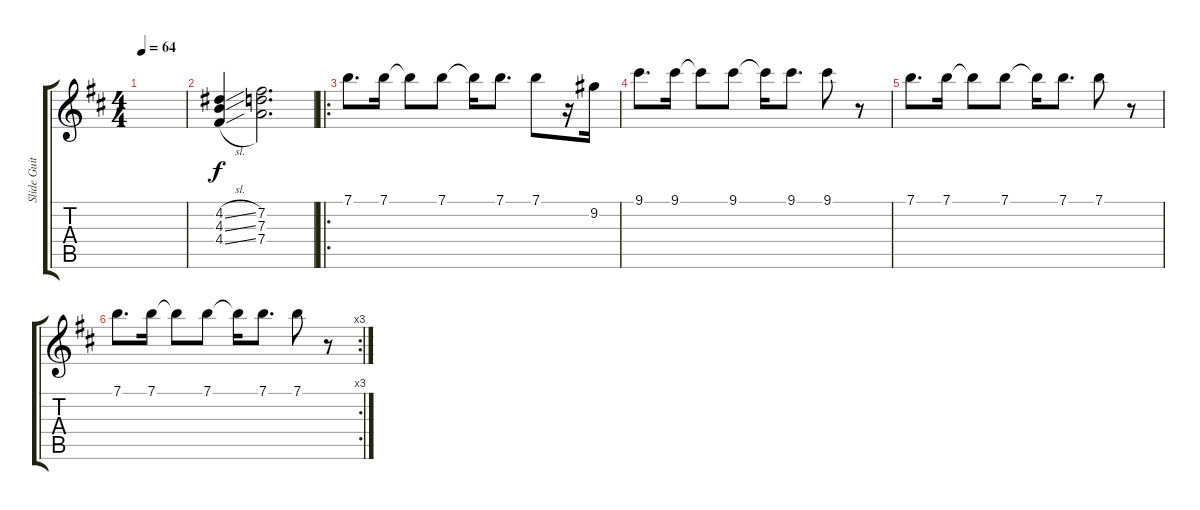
\track ("Slide Guitar" "Slide Guit") {instrument acousticbass}
\staff {score tabs}
\tuning (E4 B3 G3 D3 A2 E2) {hide}
\ts (4 4)
\tempo 64
\clef g2
\ks d
|
(4.2{sl} 4.3{sl} 4.4{sl}).4 (7.2 7.3 7.4).2{d} |
\ro
7.1.8{d dy f} 7.1.16 7.1{t}.8 7.1.8 7.1{t}.16 7.1.8{d} 7.1.8 r.16 9.2.16 |
9.1.8{d} 9.1.16 9.1{t}.8 9.1.8 9.1{t}.16 9.1.8{d} 9.1.8 r.8 |
7.1.8{d} 7.1.16 7.1{t}.8 7.1.8 7.1{t}.16 7.1.8{d} 7.1.8 r.8 |
\rc 3
7.1.8{d} 7.1.16 7.1{t}.8 7.1.8 7.1{t}.16 7.1.8{d} 7.1.8 r.8
